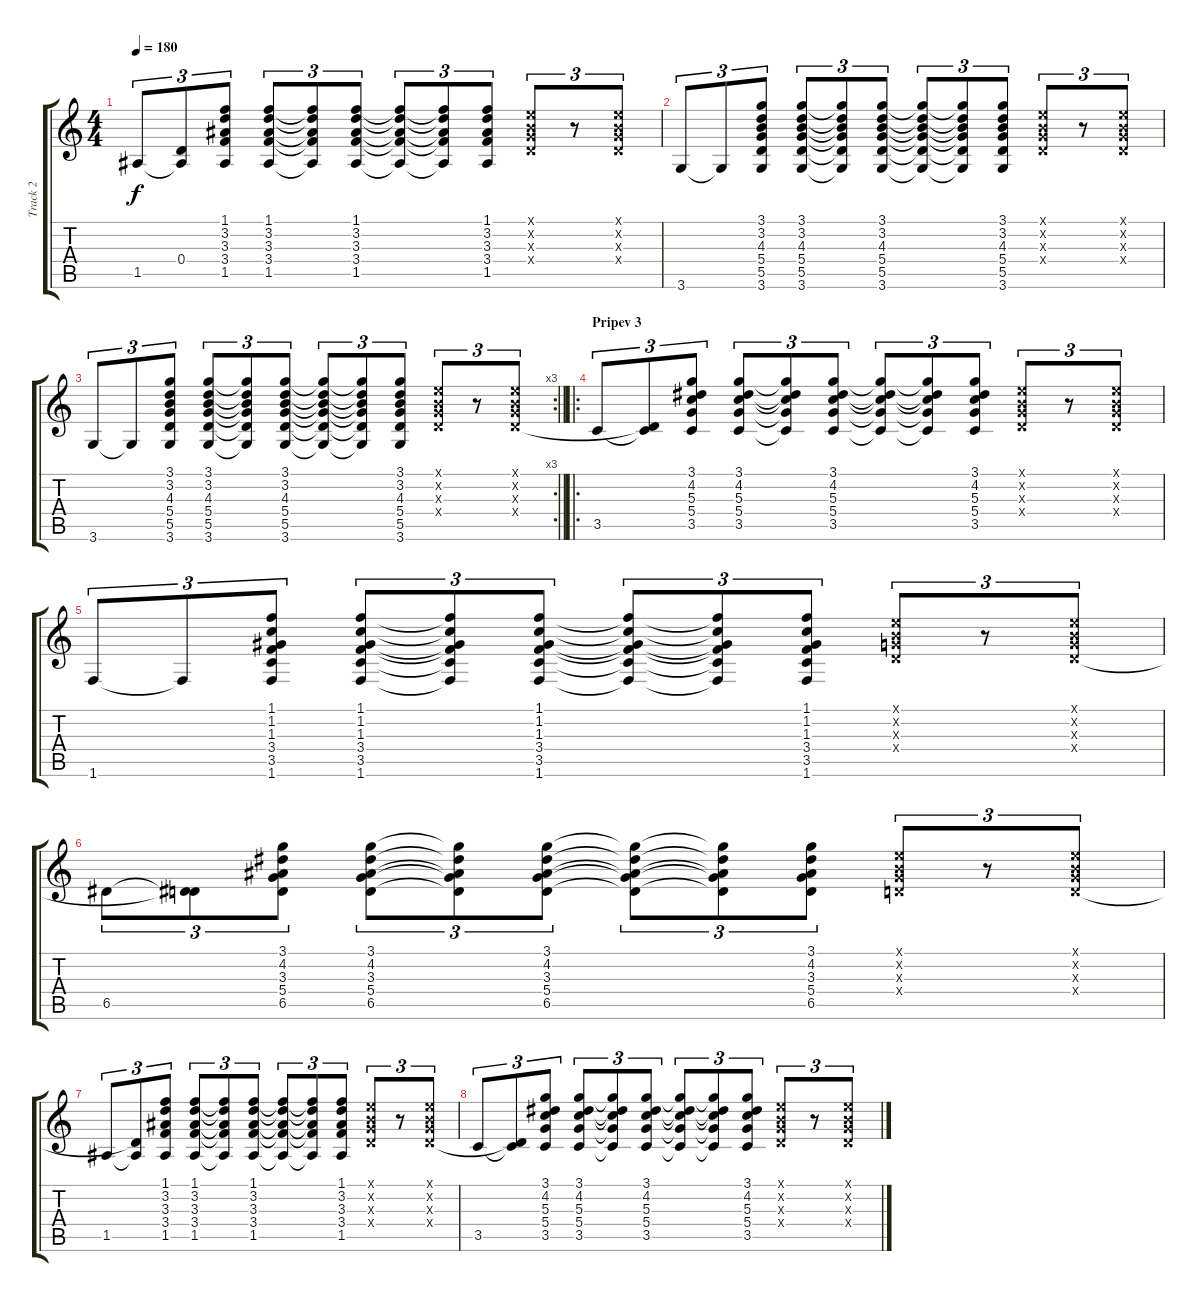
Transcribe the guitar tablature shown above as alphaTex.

\track ("Track 2" "Track 2") {instrument acousticguitarsteel}
\staff {score tabs}
\tuning (E4 B3 G3 D3 A2 E2) {hide}
\ts (4 4)
\tempo 180
\clef g2
\ks c
1.5.8{tu (3 2) dy f} (0.4{t} 1.5{t}).8{tu (3 2)} (1.1 3.2 3.3 3.4 1.5).8{tu (3 2)} (1.1 3.2 3.3 3.4 1.5).8{tu (3 2)} (1.1{t} 3.2{t} 3.3{t} 3.4{t} 1.5{t}).8{tu (3 2)} (1.1 3.2 3.3 3.4 1.5).8{tu (3 2)} (1.1{t} 3.2{t} 3.3{t} 3.4{t} 1.5{t}).8{tu (3 2)} (1.1{t} 3.2{t} 3.3{t} 3.4{t} 1.5{t}).8{tu (3 2)} (1.1 3.2 3.3 3.4 1.5).8{tu (3 2)} (0.1{x} 0.2{x} 0.3{x} 0.4{x}).8{tu (3 2)} r.8{tu (3 2)} (0.1{x} 0.2{x} 0.3{x} 0.4{x}).8{tu (3 2)} |
3.6.8{tu (3 2)} 3.6{t}.8{tu (3 2)} (3.1 3.2 4.3 5.4 5.5 3.6).8{tu (3 2)} (3.1 3.2 4.3 5.4 5.5 3.6).8{tu (3 2)} (3.1{t} 3.2{t} 4.3{t} 5.4{t} 5.5{t} 3.6{t}).8{tu (3 2)} (3.1 3.2 4.3 5.4 5.5 3.6).8{tu (3 2)} (3.1{t} 3.2{t} 4.3{t} 5.4{t} 5.5{t} 3.6{t}).8{tu (3 2)} (3.1{t} 3.2{t} 4.3{t} 5.4{t} 5.5{t} 3.6{t}).8{tu (3 2)} (3.1 3.2 4.3 5.4 5.5 3.6).8{tu (3 2)} (0.1{x} 0.2{x} 0.3{x} 0.4{x}).8{tu (3 2)} r.8{tu (3 2)} (0.1{x} 0.2{x} 0.3{x} 0.4{x}).8{tu (3 2)} |
\rc 3
\barLineRight lightlight
3.6.8{tu (3 2)} 3.6{t}.8{tu (3 2)} (3.1 3.2 4.3 5.4 5.5 3.6).8{tu (3 2)} (3.1 3.2 4.3 5.4 5.5 3.6).8{tu (3 2)} (3.1{t} 3.2{t} 4.3{t} 5.4{t} 5.5{t} 3.6{t}).8{tu (3 2)} (3.1 3.2 4.3 5.4 5.5 3.6).8{tu (3 2)} (3.1{t} 3.2{t} 4.3{t} 5.4{t} 5.5{t} 3.6{t}).8{tu (3 2)} (3.1{t} 3.2{t} 4.3{t} 5.4{t} 5.5{t} 3.6{t}).8{tu (3 2)} (3.1 3.2 4.3 5.4 5.5 3.6).8{tu (3 2)} (0.1{x} 0.2{x} 0.3{x} 0.4{x}).8{tu (3 2)} r.8{tu (3 2)} (0.1{x} 0.2{x} 0.3{x} 0.4{x}).8{tu (3 2)} |
\ro
\section ("" "Pripev 3")
3.5.8{tu (3 2)} (0.4{t} 3.5{t}).8{tu (3 2)} (3.1 4.2 5.3 5.4 3.5).8{tu (3 2)} (3.1 4.2 5.3 5.4 3.5).8{tu (3 2)} (3.1{t} 4.2{t} 5.3{t} 5.4{t} 3.5{t}).8{tu (3 2)} (3.1 4.2 5.3 5.4 3.5).8{tu (3 2)} (3.1{t} 4.2{t} 5.3{t} 5.4{t} 3.5{t}).8{tu (3 2)} (3.1{t} 4.2{t} 5.3{t} 5.4{t} 3.5{t}).8{tu (3 2)} (3.1 4.2 5.3 5.4 3.5).8{tu (3 2)} (0.1{x} 0.2{x} 0.3{x} 0.4{x}).8{tu (3 2)} r.8{tu (3 2)} (0.1{x} 0.2{x} 0.3{x} 0.4{x}).8{tu (3 2)} |
1.6.8{tu (3 2)} 1.6{t}.8{tu (3 2)} (1.1 1.2 1.3 3.4 3.5 1.6).8{tu (3 2)} (1.1 1.2 1.3 3.4 3.5 1.6).8{tu (3 2)} (1.1{t} 1.2{t} 1.3{t} 3.4{t} 3.5{t} 1.6{t}).8{tu (3 2)} (1.1 1.2 1.3 3.4 3.5 1.6).8{tu (3 2)} (1.1{t} 1.2{t} 1.3{t} 3.4{t} 3.5{t} 1.6{t}).8{tu (3 2)} (1.1{t} 1.2{t} 1.3{t} 3.4{t} 3.5{t} 1.6{t}).8{tu (3 2)} (1.1 1.2 1.3 3.4 3.5 1.6).8{tu (3 2)} (0.1{x} 0.2{x} 0.3{x} 0.4{x}).8{tu (3 2)} r.8{tu (3 2)} (0.1{x} 0.2{x} 0.3{x} 0.4{x}).8{tu (3 2)} |
6.5.8{tu (3 2)} (0.4{t} 6.5{t}).8{tu (3 2)} (3.1 4.2 3.3 5.4 6.5).8{tu (3 2)} (3.1 4.2 3.3 5.4 6.5).8{tu (3 2)} (3.1{t} 4.2{t} 3.3{t} 5.4{t} 6.5{t}).8{tu (3 2)} (3.1 4.2 3.3 5.4 6.5).8{tu (3 2)} (3.1{t} 4.2{t} 3.3{t} 5.4{t} 6.5{t}).8{tu (3 2)} (3.1{t} 4.2{t} 3.3{t} 5.4{t} 6.5{t}).8{tu (3 2)} (3.1 4.2 3.3 5.4 6.5).8{tu (3 2)} (0.1{x} 0.2{x} 0.3{x} 0.4{x}).8{tu (3 2)} r.8{tu (3 2)} (0.1{x} 0.2{x} 0.3{x} 0.4{x}).8{tu (3 2)} |
1.5.8{tu (3 2)} (0.4{t} 1.5{t}).8{tu (3 2)} (1.1 3.2 3.3 3.4 1.5).8{tu (3 2)} (1.1 3.2 3.3 3.4 1.5).8{tu (3 2)} (1.1{t} 3.2{t} 3.3{t} 3.4{t} 1.5{t}).8{tu (3 2)} (1.1 3.2 3.3 3.4 1.5).8{tu (3 2)} (1.1{t} 3.2{t} 3.3{t} 3.4{t} 1.5{t}).8{tu (3 2)} (1.1{t} 3.2{t} 3.3{t} 3.4{t} 1.5{t}).8{tu (3 2)} (1.1 3.2 3.3 3.4 1.5).8{tu (3 2)} (0.1{x} 0.2{x} 0.3{x} 0.4{x}).8{tu (3 2)} r.8{tu (3 2)} (0.1{x} 0.2{x} 0.3{x} 0.4{x}).8{tu (3 2)} |
3.5.8{tu (3 2)} (0.4{t} 3.5{t}).8{tu (3 2)} (3.1 4.2 5.3 5.4 3.5).8{tu (3 2)} (3.1 4.2 5.3 5.4 3.5).8{tu (3 2)} (3.1{t} 4.2{t} 5.3{t} 5.4{t} 3.5{t}).8{tu (3 2)} (3.1 4.2 5.3 5.4 3.5).8{tu (3 2)} (3.1{t} 4.2{t} 5.3{t} 5.4{t} 3.5{t}).8{tu (3 2)} (3.1{t} 4.2{t} 5.3{t} 5.4{t} 3.5{t}).8{tu (3 2)} (3.1 4.2 5.3 5.4 3.5).8{tu (3 2)} (0.1{x} 0.2{x} 0.3{x} 0.4{x}).8{tu (3 2)} r.8{tu (3 2)} (0.1{x} 0.2{x} 0.3{x} 0.4{x}).8{tu (3 2)}
